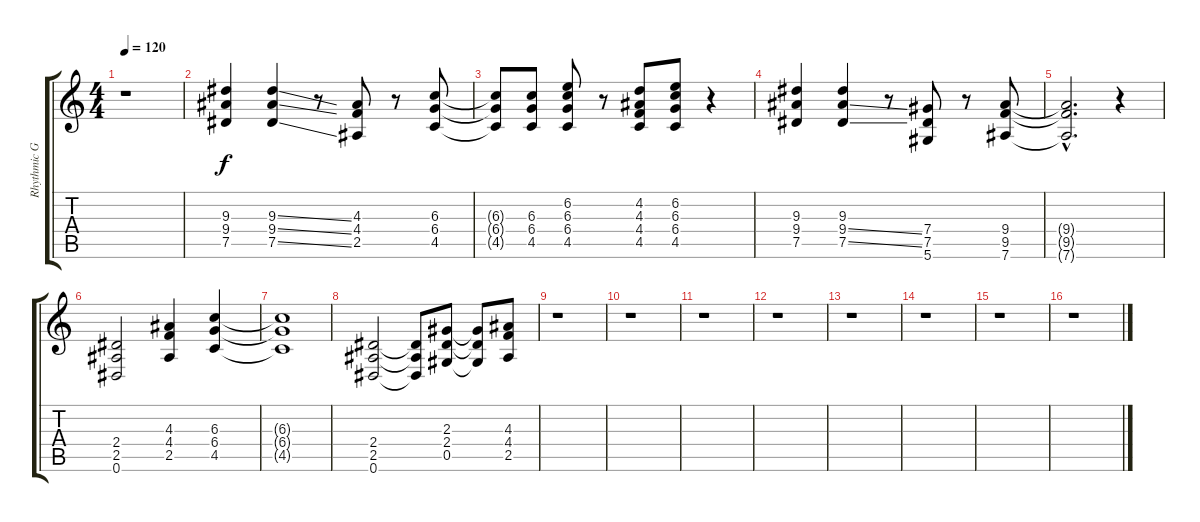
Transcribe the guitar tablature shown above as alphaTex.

\track ("Rhythmic Guitar" "Rhythmic G") {instrument distortionguitar}
\staff {score tabs}
\tuning (Eb4 Bb3 Gb3 Db3 Ab2 Eb2) {hide}
\ts (4 4)
\tempo 120
\clef g2
\ks c
r.1{dy f} |
(9.3 9.4 7.5).4 (9.3{ss} 9.4{ss} 7.5{ss}).4 r.8 (4.3 4.4 2.5).8 r.8 (6.3 6.4 4.5).8 |
(6.3{t} 6.4{t} 4.5{t}).8 (6.3 6.4 4.5).8 (6.2 6.3 6.4 4.5).8 r.8 (4.2 4.3 4.4 4.5).8 (6.2 6.3 6.4 4.5).8 r.4 |
(9.3 9.4 7.5).4 (9.3 9.4{ss} 7.5{ss}).4 r.8 (7.4 7.5 5.6).8 r.8 (9.4 9.5 7.6).8 |
(9.4{hac t} 9.5{hac t} 7.6{hac t}).2{d} r.4 |
(2.4 2.5 0.6).2 (4.3 4.4 2.5).4 (6.3 6.4 4.5).4 |
(6.3{t} 6.4{t} 4.5{t}).1 |
(2.4 2.5 0.6).2 (2.4{t} 2.5{t} 0.6{t}).8 (2.3 2.4 0.5).8 (2.3{t} 2.4{t} 0.5{t}).8 (4.3 4.4 2.5).8 |
r.1 |
r.1 |
r.1 |
r.1 |
r.1 |
r.1 |
r.1 |
r.1
